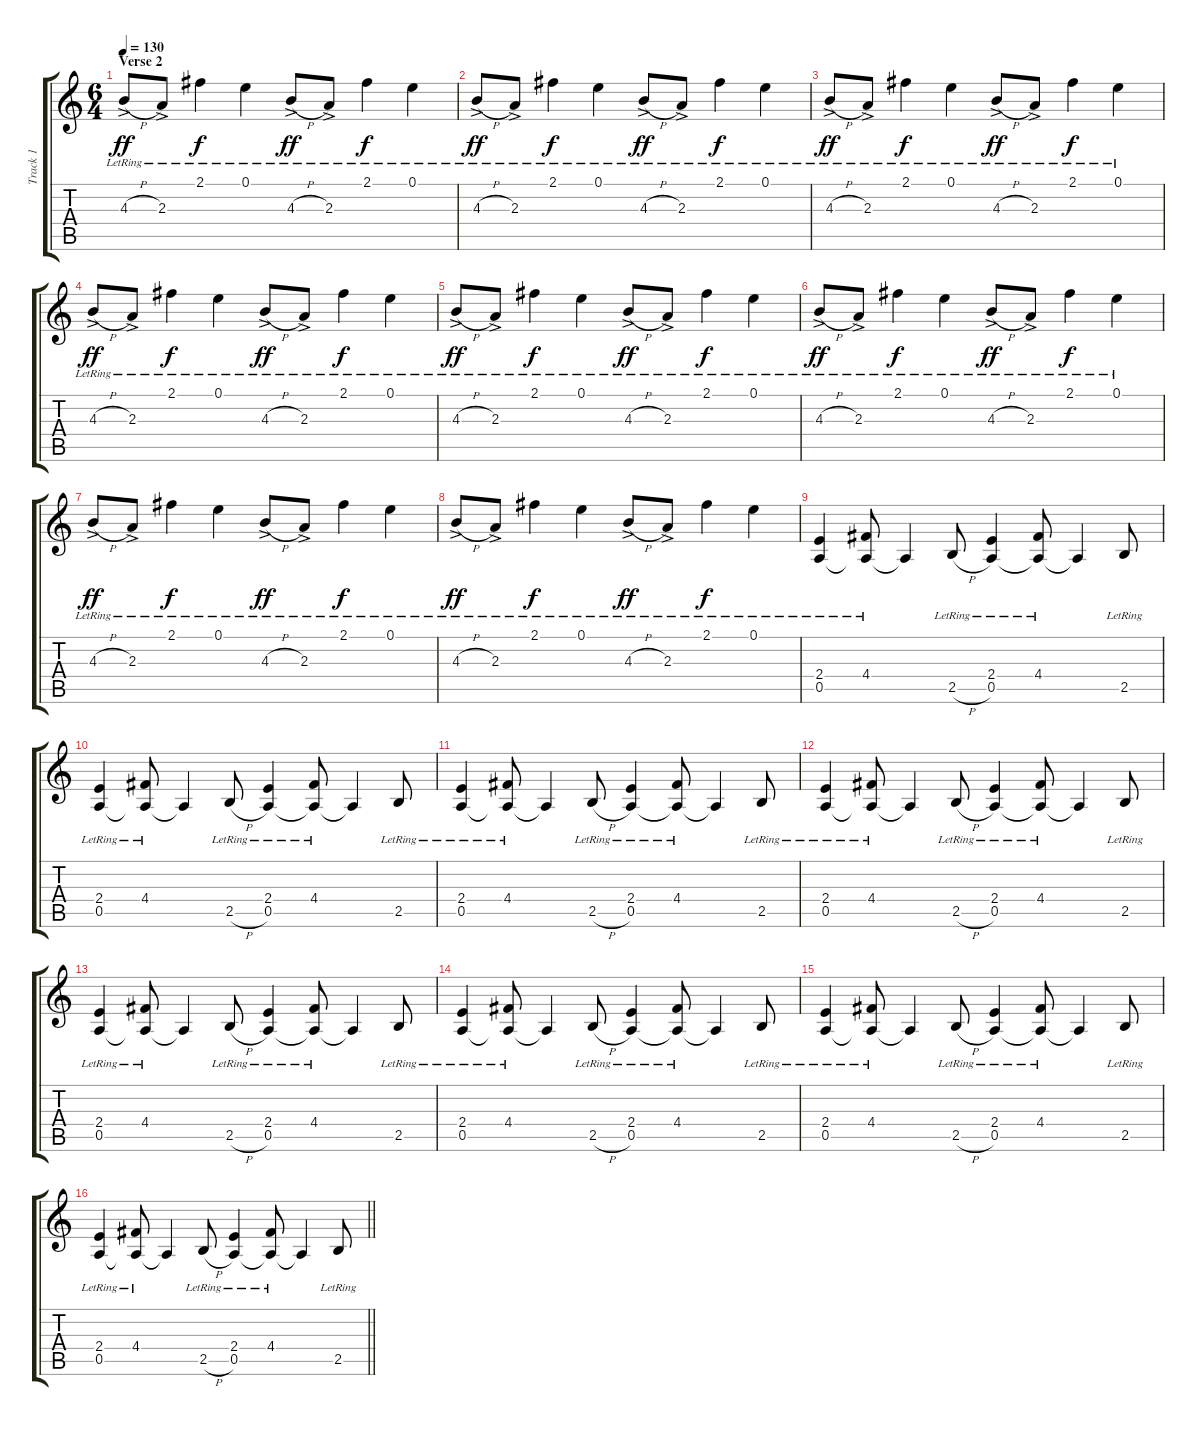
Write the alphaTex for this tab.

\track ("Track 1" "Track 1") {instrument electricguitarclean}
\staff {score tabs}
\tuning (E4 B3 G3 D3 A2 D2) {hide}
\ts (6 4)
\section ("" "Verse 2")
\tempo 130
\clef g2
\ks c
4.3{h ac lr}.8{dy ff volume 12} 2.3{ac lr}.8 2.1{lr}.4{dy f} 0.1{lr}.4 4.3{h ac lr}.8{dy ff} 2.3{ac lr}.8 2.1{lr}.4{dy f} 0.1{lr}.4 |
4.3{h ac lr}.8{dy ff} 2.3{ac lr}.8 2.1{lr}.4{dy f} 0.1{lr}.4 4.3{h ac lr}.8{dy ff} 2.3{ac lr}.8 2.1{lr}.4{dy f} 0.1{lr}.4 |
4.3{h ac lr}.8{dy ff} 2.3{ac lr}.8 2.1{lr}.4{dy f} 0.1{lr}.4 4.3{h ac lr}.8{dy ff} 2.3{ac lr}.8 2.1{lr}.4{dy f} 0.1{lr}.4 |
4.3{h ac lr}.8{dy ff} 2.3{ac lr}.8 2.1{lr}.4{dy f} 0.1{lr}.4 4.3{h ac lr}.8{dy ff} 2.3{ac lr}.8 2.1{lr}.4{dy f} 0.1{lr}.4 |
4.3{h ac lr}.8{dy ff} 2.3{ac lr}.8 2.1{lr}.4{dy f} 0.1{lr}.4 4.3{h ac lr}.8{dy ff} 2.3{ac lr}.8 2.1{lr}.4{dy f} 0.1{lr}.4 |
4.3{h ac lr}.8{dy ff} 2.3{ac lr}.8 2.1{lr}.4{dy f} 0.1{lr}.4 4.3{h ac lr}.8{dy ff} 2.3{ac lr}.8 2.1{lr}.4{dy f} 0.1{lr}.4 |
4.3{h ac lr}.8{dy ff} 2.3{ac lr}.8 2.1{lr}.4{dy f} 0.1{lr}.4 4.3{h ac lr}.8{dy ff} 2.3{ac lr}.8 2.1{lr}.4{dy f} 0.1{lr}.4 |
4.3{h ac lr}.8{dy ff} 2.3{ac lr}.8 2.1{lr}.4{dy f} 0.1{lr}.4 4.3{h ac lr}.8{dy ff} 2.3{ac lr}.8 2.1{lr}.4{dy f} 0.1{lr}.4 |
(2.4{lr} 0.5{lr}).4 (4.4{lr} 0.5{t}).8 0.5{t}.4 2.5{h lr}.8 (2.4{lr} 0.5{lr}).4 (4.4{lr} 0.5{t}).8 0.5{t}.4 2.5{lr}.8 |
(2.4{lr} 0.5{lr}).4 (4.4{lr} 0.5{t}).8 0.5{t}.4 2.5{h lr}.8 (2.4{lr} 0.5{lr}).4 (4.4{lr} 0.5{t}).8 0.5{t}.4 2.5{lr}.8 |
(2.4{lr} 0.5{lr}).4 (4.4{lr} 0.5{t}).8 0.5{t}.4 2.5{h lr}.8 (2.4{lr} 0.5{lr}).4 (4.4{lr} 0.5{t}).8 0.5{t}.4 2.5{lr}.8 |
(2.4{lr} 0.5{lr}).4 (4.4{lr} 0.5{t}).8 0.5{t}.4 2.5{h lr}.8 (2.4{lr} 0.5{lr}).4 (4.4{lr} 0.5{t}).8 0.5{t}.4 2.5{lr}.8 |
(2.4{lr} 0.5{lr}).4 (4.4{lr} 0.5{t}).8 0.5{t}.4 2.5{h lr}.8 (2.4{lr} 0.5{lr}).4 (4.4{lr} 0.5{t}).8 0.5{t}.4 2.5{lr}.8 |
(2.4{lr} 0.5{lr}).4 (4.4{lr} 0.5{t}).8 0.5{t}.4 2.5{h lr}.8 (2.4{lr} 0.5{lr}).4 (4.4{lr} 0.5{t}).8 0.5{t}.4 2.5{lr}.8 |
(2.4{lr} 0.5{lr}).4 (4.4{lr} 0.5{t}).8 0.5{t}.4 2.5{h lr}.8 (2.4{lr} 0.5{lr}).4 (4.4{lr} 0.5{t}).8 0.5{t}.4 2.5{lr}.8 |
\barLineRight lightlight
(2.4{lr} 0.5{lr}).4 (4.4{lr} 0.5{t}).8 0.5{t}.4 2.5{h lr}.8 (2.4{lr} 0.5{lr}).4 (4.4{lr} 0.5{t}).8 0.5{t}.4 2.5{lr}.8
